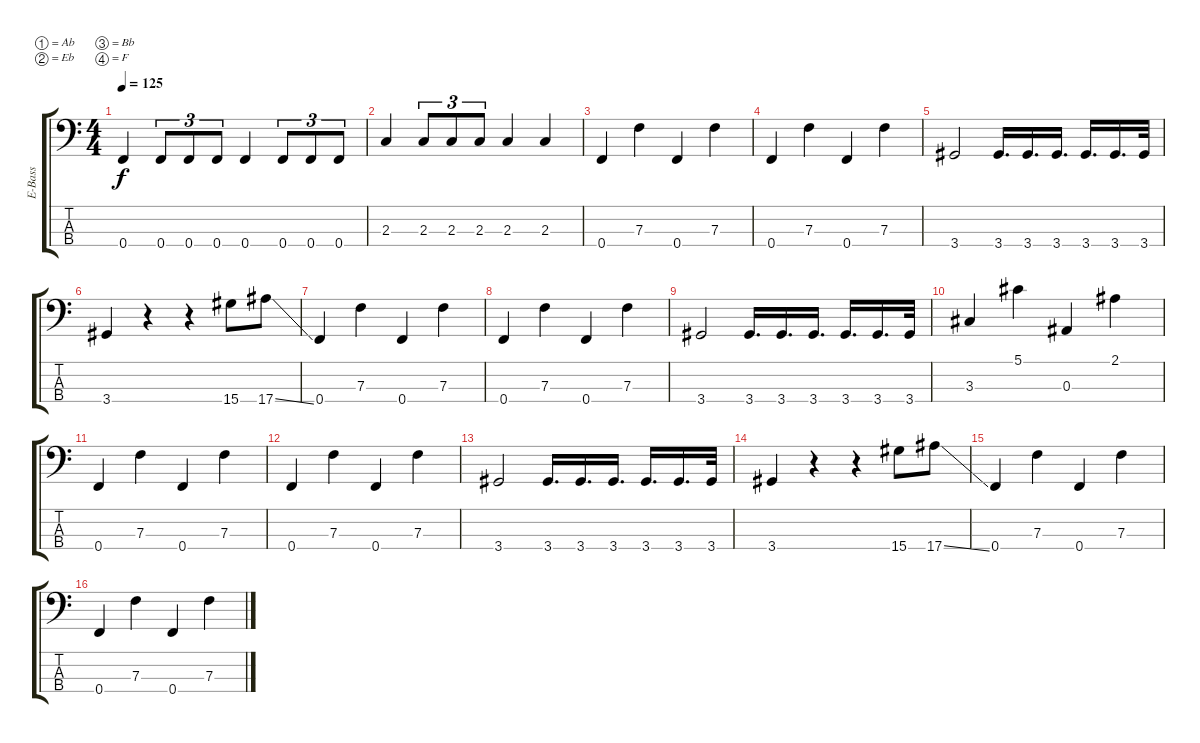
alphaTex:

\track ("Cliff Berton" "E-Bass") {instrument electricbasspick}
\staff {score tabs}
\tuning (Ab2 Eb2 Bb1 F1)
\ts (4 4)
\tempo 125
\clef f4
\ks c
0.4.4{dy f} 0.4.8{tu (3 2)} 0.4.8{tu (3 2)} 0.4.8{tu (3 2)} 0.4.4 0.4.8{tu (3 2)} 0.4.8{tu (3 2)} 0.4.8{tu (3 2)} |
2.3.4 2.3.8{tu (3 2)} 2.3.8{tu (3 2)} 2.3.8{tu (3 2)} 2.3.4 2.3.4 |
0.4.4 7.3.4 0.4.4 7.3.4 |
0.4.4 7.3.4 0.4.4 7.3.4 |
3.4.2 3.4.16{d} 3.4.16{d} 3.4.16{d} 3.4.16{d} 3.4.16{d} 3.4.32 |
3.4.4 r.4 r.4 15.4.8 17.4{ss}.8 |
0.4.4 7.3.4 0.4.4 7.3.4 |
0.4.4 7.3.4 0.4.4 7.3.4 |
3.4.2 3.4.16{d} 3.4.16{d} 3.4.16{d} 3.4.16{d} 3.4.16{d} 3.4.32 |
3.3.4 5.1.4 0.3.4 2.1.4 |
0.4.4 7.3.4 0.4.4 7.3.4 |
0.4.4 7.3.4 0.4.4 7.3.4 |
3.4.2 3.4.16{d} 3.4.16{d} 3.4.16{d} 3.4.16{d} 3.4.16{d} 3.4.32 |
3.4.4 r.4 r.4 15.4.8 17.4{ss}.8 |
0.4.4 7.3.4 0.4.4 7.3.4 |
0.4.4 7.3.4 0.4.4 7.3.4
